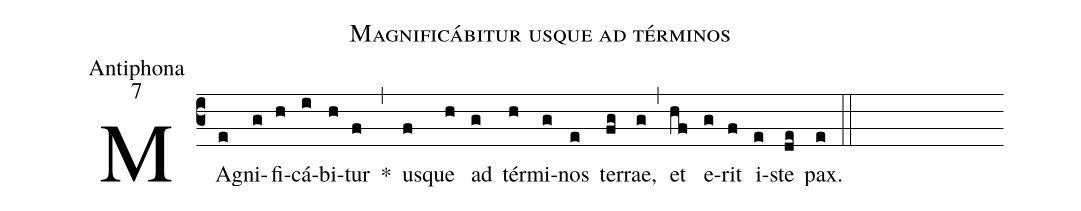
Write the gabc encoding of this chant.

name:Magnificábitur usque ad términos;
office-part:Antiphona;
mode:7;
%%
(c3) MA(e)gni(g)fi(h)cá(i)bi(h)tur(f) *(,) u(f)sque(h) ad(g) tér(h)mi(g)nos(e) ter(fg)rae,(g) (,) et(hf) e(g)rit(f) i(e)ste(de) pax.(e) (::)
